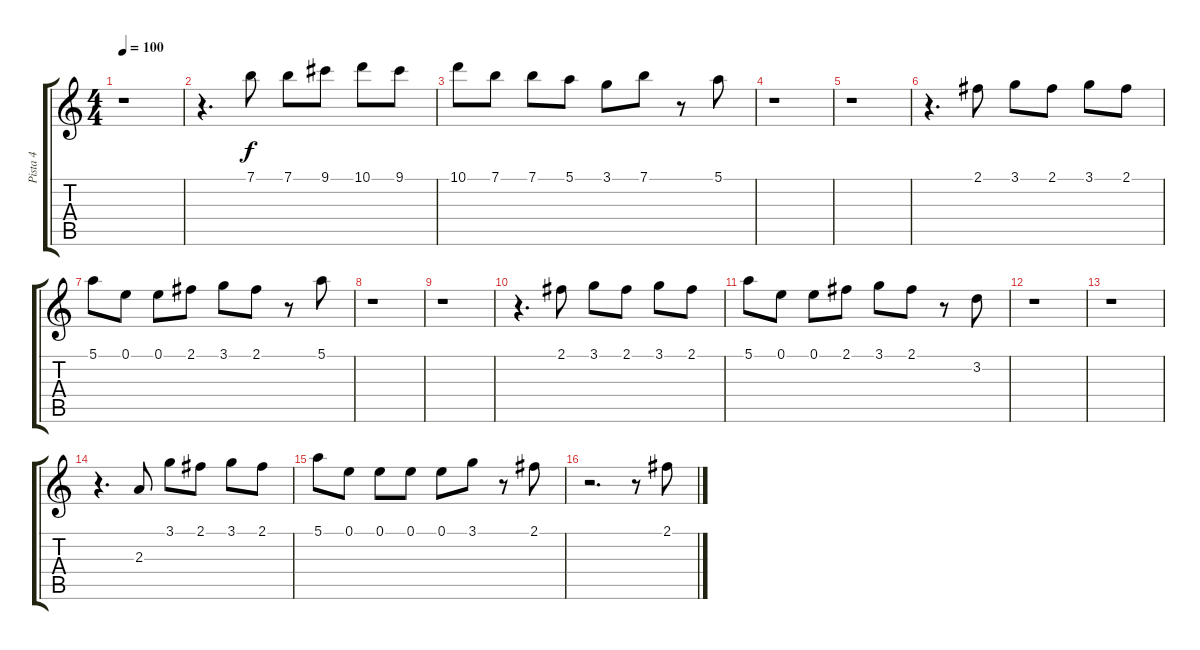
\track ("Pista 4" "Pista 4") {instrument distortionguitar}
\staff {score tabs}
\tuning (E4 B3 G3 D3 A2 E2) {hide}
\ts (4 4)
\tempo 100
\clef g2
\ks c
r.1{dy f} |
r.4{d} 7.1.8 7.1.8 9.1.8 10.1.8 9.1.8 |
10.1.8 7.1.8 7.1.8 5.1.8 3.1.8 7.1.8 r.8 5.1.8 |
r.1 |
r.1 |
r.4{d} 2.1.8 3.1.8 2.1.8 3.1.8 2.1.8 |
5.1.8 0.1.8 0.1.8 2.1.8 3.1.8 2.1.8 r.8 5.1.8 |
r.1 |
r.1 |
r.4{d} 2.1.8 3.1.8 2.1.8 3.1.8 2.1.8 |
5.1.8 0.1.8 0.1.8 2.1.8 3.1.8 2.1.8 r.8 3.2.8 |
r.1 |
r.1 |
r.4{d} 2.3.8 3.1.8 2.1.8 3.1.8 2.1.8 |
5.1.8 0.1.8 0.1.8 0.1.8 0.1.8 3.1.8 r.8 2.1.8 |
r.2{d} r.8 2.1.8
